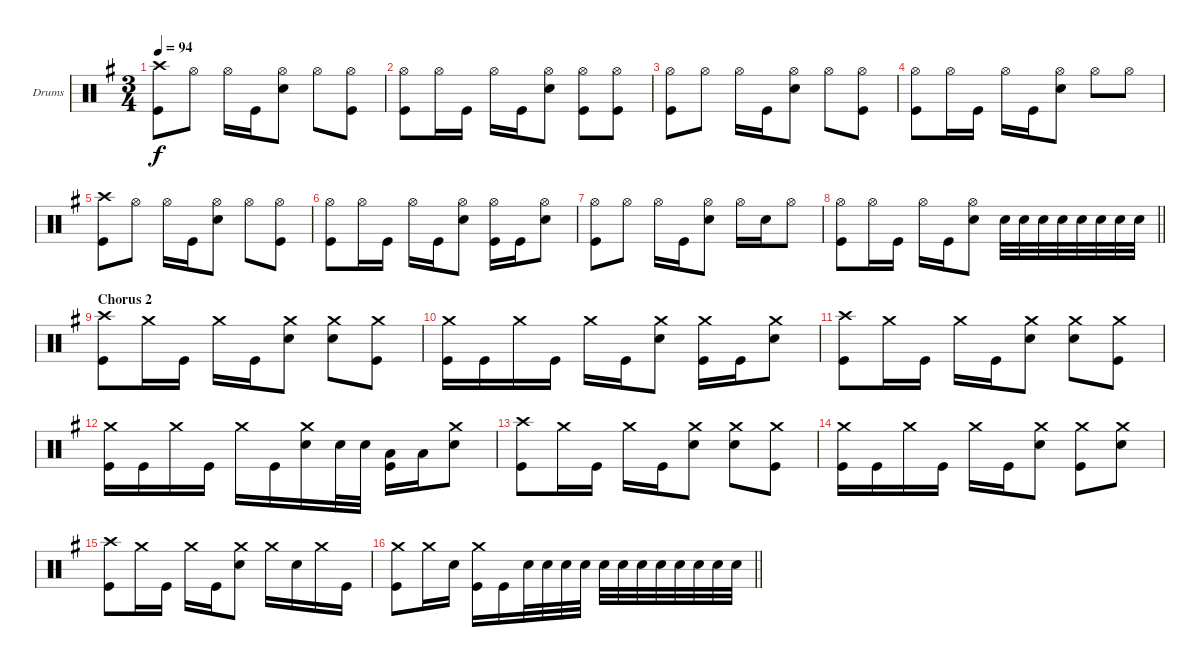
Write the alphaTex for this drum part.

\bracketExtendMode groupsimilarinstruments
\firstSystemTrackNameOrientation horizontal
\otherSystemsTrackNameOrientation horizontal
\track ("Drumkit" "Drums") {instrument percussion}
\staff {score}
\articulation defaults
\ts (3 4)
\tempo 94
\clef neutral
\ks g
("Crash high (hit)" "Kick (hit)").8{dy f} "Hi-Hat (open)".8 "Hi-Hat (open)".16 "Kick (hit)".16 ("Hi-Hat (open)" "Snare (hit) 2").8 "Hi-Hat (open)".8 ("Hi-Hat (open)" "Kick (hit)").8 |
("Hi-Hat (open)" "Kick (hit)").8 "Hi-Hat (open)".16 "Kick (hit)".16 "Hi-Hat (open)".16 "Kick (hit)".16 ("Hi-Hat (open)" "Snare (hit) 2").8 ("Hi-Hat (open)" "Kick (hit)").8 ("Hi-Hat (open)" "Kick (hit)").8 |
("Hi-Hat (open)" "Kick (hit)").8 "Hi-Hat (open)".8 "Hi-Hat (open)".16 "Kick (hit)".16 ("Hi-Hat (open)" "Snare (hit) 2").8 "Hi-Hat (open)".8 ("Hi-Hat (open)" "Kick (hit)").8 |
("Hi-Hat (open)" "Kick (hit)").8 "Hi-Hat (open)".16 "Kick (hit)".16 "Hi-Hat (open)".16 "Kick (hit)".16 ("Hi-Hat (open)" "Snare (hit) 2").8 "Hi-Hat (open)".8 "Hi-Hat (open)".8 |
("Crash high (hit)" "Kick (hit)").8 "Hi-Hat (open)".8 "Hi-Hat (open)".16 "Kick (hit)".16 ("Hi-Hat (open)" "Snare (hit) 2").8 "Hi-Hat (open)".8 ("Hi-Hat (open)" "Kick (hit)").8 |
("Hi-Hat (open)" "Kick (hit)").8 "Hi-Hat (open)".16 "Kick (hit)".16 "Hi-Hat (open)".16 "Kick (hit)".16 ("Hi-Hat (open)" "Snare (hit) 2").8 ("Hi-Hat (open)" "Kick (hit)").16 "Kick (hit)".16 ("Hi-Hat (open)" "Snare (hit) 2").8 |
("Hi-Hat (open)" "Kick (hit)").8 "Hi-Hat (open)".8 "Hi-Hat (open)".16 "Kick (hit)".16 ("Hi-Hat (open)" "Snare (hit) 2").8 "Hi-Hat (open)".16 "Snare (hit) 2".16 "Hi-Hat (open)".8 |
\barLineRight lightlight
("Hi-Hat (open)" "Kick (hit)").8 "Hi-Hat (open)".16 "Kick (hit)".16 "Hi-Hat (open)".16 "Kick (hit)".16 ("Hi-Hat (open)" "Snare (hit) 2").8 "Snare (hit) 2".32 "Snare (hit) 2".32 "Snare (hit) 2".32 "Snare (hit) 2".32 "Snare (hit) 2".32 "Snare (hit) 2".32 "Snare (hit) 2".32 "Snare (hit) 2".32 |
\section ("" "Chorus 2")
("Crash high (hit)" "Kick (hit)").8 "Crash medium (hit)".16 "Kick (hit)".16 "Crash medium (hit)".16 "Kick (hit)".16 ("Crash medium (hit)" "Snare (hit) 2").8 ("Crash medium (hit)" "Snare (hit) 2").8 ("Crash medium (hit)" "Kick (hit)").8 |
("Crash medium (hit)" "Kick (hit)").16 "Kick (hit)".16 "Crash medium (hit)".16 "Kick (hit)".16 "Crash medium (hit)".16 "Kick (hit)".16 ("Crash medium (hit)" "Snare (hit) 2").8 ("Crash medium (hit)" "Kick (hit)").16 "Kick (hit)".16 ("Crash medium (hit)" "Snare (hit) 2").8 |
("Crash high (hit)" "Kick (hit)").8 "Crash medium (hit)".16 "Kick (hit)".16 "Crash medium (hit)".16 "Kick (hit)".16 ("Crash medium (hit)" "Snare (hit) 2").8 ("Crash medium (hit)" "Snare (hit) 2").8 ("Crash medium (hit)" "Kick (hit)").8 |
("Crash medium (hit)" "Kick (hit)").16 "Kick (hit)".16 "Crash medium (hit)".16 "Kick (hit)".16 "Crash medium (hit)".16 "Kick (hit)".16 ("Crash medium (hit)" "Snare (hit) 2").16 "Snare (hit) 2".32 "Snare (hit) 2".32 ("Low Tom (hit)" "Kick (hit)").16 "Low Tom (hit)".16 ("Crash medium (hit)" "Snare (hit) 2").8 |
("Crash high (hit)" "Kick (hit)").8 "Crash medium (hit)".16 "Kick (hit)".16 "Crash medium (hit)".16 "Kick (hit)".16 ("Crash medium (hit)" "Snare (hit) 2").8 ("Crash medium (hit)" "Snare (hit) 2").8 ("Crash medium (hit)" "Kick (hit)").8 |
("Crash medium (hit)" "Kick (hit)").16 "Kick (hit)".16 "Crash medium (hit)".16 "Kick (hit)".16 "Crash medium (hit)".16 "Kick (hit)".16 ("Crash medium (hit)" "Snare (hit) 2").8 ("Crash medium (hit)" "Kick (hit)").8 ("Crash medium (hit)" "Snare (hit) 2").8 |
("Crash high (hit)" "Kick (hit)").8 "Crash medium (hit)".16 "Kick (hit)".16 "Crash medium (hit)".16 "Kick (hit)".16 ("Crash medium (hit)" "Snare (hit) 2").8 "Crash medium (hit)".16 "Snare (hit) 2".16 "Crash medium (hit)".16 "Kick (hit)".16 |
\barLineRight lightlight
("Crash medium (hit)" "Kick (hit)").8 "Crash medium (hit)".16 "Snare (hit) 2".16 ("Crash medium (hit)" "Kick (hit)").16 "Kick (hit)".16 "Snare (hit) 2".32 "Snare (hit) 2".32 "Snare (hit) 2".32 "Snare (hit) 2".32 "Snare (hit) 2".32 "Snare (hit) 2".32 "Snare (hit) 2".32 "Snare (hit) 2".32 "Snare (hit) 2".32 "Snare (hit) 2".32 "Snare (hit) 2".32 "Snare (hit) 2".32
